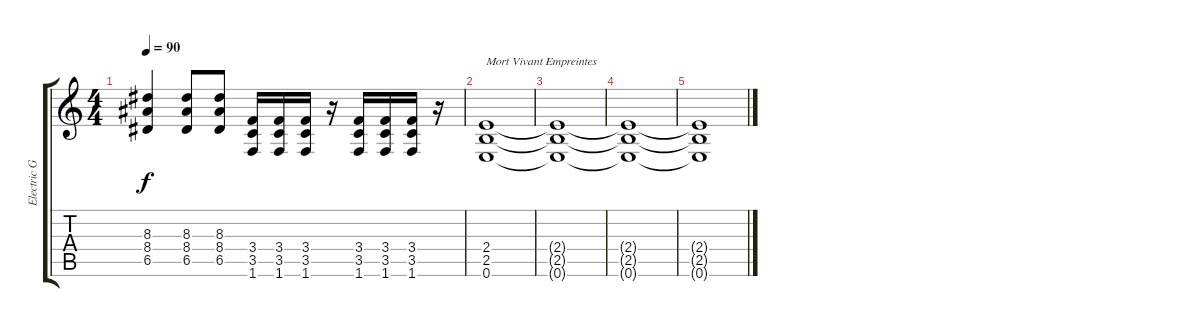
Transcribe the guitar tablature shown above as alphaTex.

\track ("Electric Guitar Standard Tuning" "Electric G") {instrument distortionguitar}
\staff {score tabs}
\tuning (E4 B3 G3 D3 A2 E2) {hide}
\ts (4 4)
\tempo 90
\clef g2
\ks c
(8.3 8.4 6.5).4{dy f} (8.3 8.4 6.5).8 (8.3 8.4 6.5).8 (3.4 3.5 1.6).16 (3.4 3.5 1.6).16 (3.4 3.5 1.6).16 r.16 (3.4 3.5 1.6).16 (3.4 3.5 1.6).16 (3.4 3.5 1.6).16 r.16 |
(2.4 2.5 0.6).1{txt "Mort Vivant Empreintes" volume 3} |
(2.4{t} 2.5{t} 0.6{t}).1 |
(2.4{t} 2.5{t} 0.6{t}).1 |
(2.4{t} 2.5{t} 0.6{t}).1
